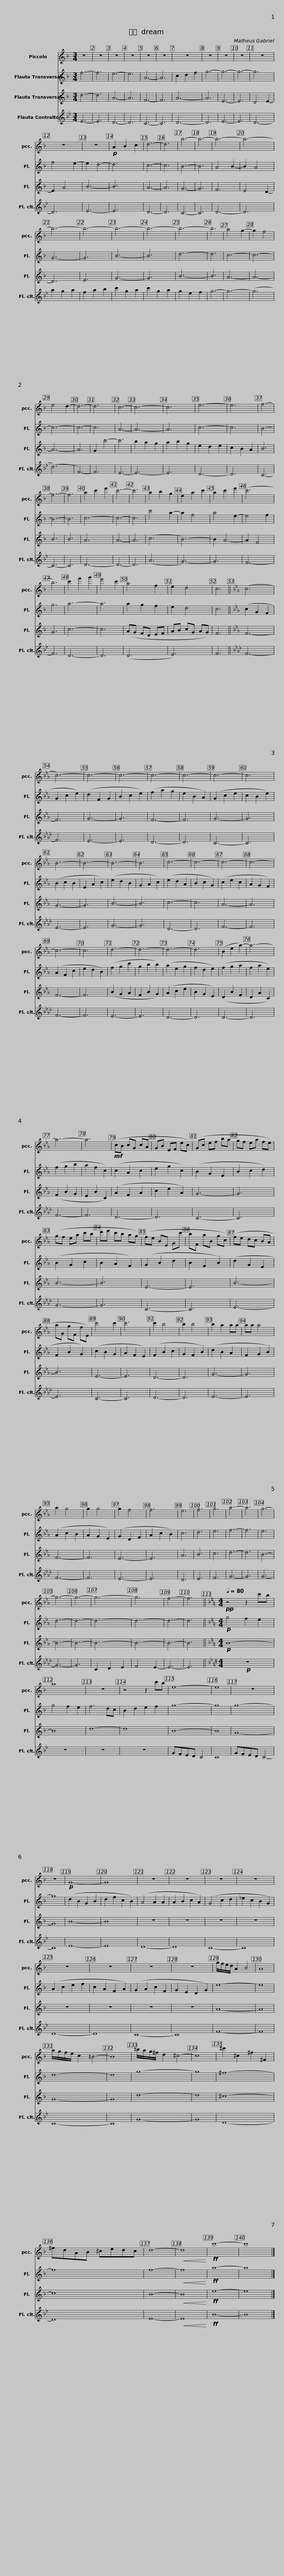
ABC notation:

X:1
%%score 1 2 3 4
L:1/8
M:3/4
I:linebreak $
K:F
V:1 treble transpose=12
V:2 treble
V:3 treble
V:4 treble transpose=-5
V:1
 z6 | z6 | z6 | z6 | z6 | %5
 z6 | z6 | z6 | z6 | z6 | %10
 z6 | z6 |$ z6 |!p! A2 B2 c2 | d6- | %15
 d6 | b6- | b6- | b6- | b6- | %20
 b6- | b6- | b6- | b6- |$ b6- | %25
 b6 | a4 g2- | g2 f4 | e4 d2- | d6- | %30
 d6 | c6- | c6- | c6 | e6- | %35
 e6 | f6- |$ f6- | f6 | a2 c'2 e'2 | %40
 c'6- | c'6 | a2 b2 g2 | e2 a2 c'2 | a2 c'2 e'2 | %45
 (c'6 | b6) | c'2 f'2 g'2 | e'4 c'2 |$ a4 f2 | %50
 e2 d4 | c6 ||[K:Eb] (c6 | c6-) | c6- | %55
 c6- | c6- | c6- | c6- |$ c6 | %60
 B6- | B6- | B6- | B6 | c6- | %65
 c6- | c6- | c6- | c6- | c6 |$ %70
 d6- | d6- | d6- | d6 | (B2 e2 a2-) | %75
 a6- | a6- | a6 |!mf! (cB cG cA |$ GB EF ec) | %80
 (Gc ef ba | gf ea fe) | (gf ea c'b | d'e' c'b ag) | (fe BE Gc' |$ %85
 bF aB gc) | (fe dc BA | aG gF fE) | c'4 c'2 | c'6 | %90
 c'2 b4 | b2 b4 | b2 a2 aa |$ aa a4 | a2 g4 | %95
 g2 g4 | g2 f4 | f6 | e6 | f6 | %100
 g6 | a6- | a6 | g6- | g6- | %105
 g6- |$ g6- | g6 | f6- | f6 || %110
[K:F][M:4/4][Q:1/4=80]!pp! z4 z2 c'b | a8 | z8 | z4 z2 c'b | e8- |$ %115
 e8 | z8 | z8 |!p! G8- | G8 | %120
 z8 | z8 | z8 | z8 | z8 |$ %125
 z8 | z8 | z8 | g/f/e/d/ A2 B4 | A8 | %130
 a/g/f/e/ c2 =B4- | B8 | =b/a/g/^f/ d2 ^c4- |$ c8 | ^c'2 ^c2 ^f2 ^F2 | %135
 ^fdAB ^cedc | d8- |!<(! d8!<)! |!ff! c'8- | c'8 |] %140
V:2
 f6- | f6 | e6- | e6 | A6- | %5
 A6 | c2 d2 f2 | g6- | g6- | g6- | %10
 g6 | f4 e2- |$ e2 d4- | d6 | c6- | %15
 c6 | B6- | B6 | A4 B2- | B2 A4 | %20
 G6- | G6 | B6- | B6 |$ d6- | %25
 d6 | c6- | c6- | c6- | c6- | %30
 c6 | A6- | A6- | A6 | c6- | %35
 c6 | B6- |$ B6- | B6 | c6- | %40
 c6- | c6 | c'4 a2- | a2 f4 | a4 e2- | %45
 e4 f2 | g6 | a6- | a6 |$ a2 g2 f2 | %50
 e2 d4 | c6 ||[K:Eb] (c2 G2 F2 | G2 c2 e2) | (d2 F2 G2 | %55
 B2 c2 e2) | (f2 a2 g2 | e2 B2 A2) | (G2 c2 e2 |$ c2 B2 e2) | %60
 (B2 c2 B2 | E2 A2 c2) | (e2 d2 B2 | G2 A2 c2) | (e2 d2 A2 | %65
 B2 c2 G2) | (c2 e2 c2 | A2 G2 F2) | (A2 F2 c2 | e2 d2 B2) |$ %70
 (f2 g2 c'2 | g2 b2 b2) | (a2 e2 g2 | f2 d2 e2) | (f2 g2 a2 | %75
 f2 a2 e2) | (f2 g2 b2 | a2 f2 c2) | (c2 A2 c2 |$ e2 g2 c2) | %80
 (B2 G2 E2 | B2 c2 d2) | (B2 G2 c2 | B2 A2 F2) | (G2 B2 d2 |$ %85
 B2 F2 B2) | (d2 G2 E2 | F2 B2 G2) | (c2 B2 G2 | A2 F2 E2) | %90
 (F2 B2 c2 | G2 F2 B2) | (d2 B2 A2 |$ F2 G2 B2) | (A2 c2 B2 | %95
 A2 G2 E2) | (G2 D2 F2 | A2 c2 B2) | c6 | d6 | %100
 e6 | f6- | f6 | e6 | d6- | %105
 d6- |$ d6- | d6- | d6- | d6 || %110
[K:F][M:4/4]!p! g4 f2 e2 | g4 f2 e2 | f6 dc | B2 d2 e2 f2 | g8- |$ %115
 g8 | g8- | g8 | (d2 B2 G2 B2 | d2 f2 c2 B2) | %120
 (A4 A2 A2 | A2 B2 c2 A2) | (G4 c2 d2 | _e2 c2 B2 G2) | (A2 c2 e2 f2 |$ %125
 c2 A2 F2 A2) | (G2 A2 c2 F2 | G2 E2 D2 G2) | e8- | e8 | %130
 d8- | d8 | g8- |$ g8 | ^f8- | %135
 f8 | f8- |!<(! f8!<)! |!ff! a8- | a8 |] %140
V:3
 d6- | d6 | A6- | A6 | F6- | %5
 F6 | A6- | A6 | E6- | E6 | %10
 D4 E2- | E2 A4 |$ B6- | B6 | A6- | %15
 A6 | G6- | G6 | F6 | E4 D2- | %20
 D6 | E6 | G6- | G6 |$ B6- | %25
 B6 | A6- | A6- | A6- | A6 | %30
 G2 c'4- | c'6 | b2 a2 g2 | a2 b2 g2 | e2 d2 e2 | %35
 c2 B2 A2 | B6 |$ B6 | B6 | A6 | %40
 A6- | A6 | (c6 | B6-) | B2 A4- | %45
 A2 F4 | G6 | c6- | c6 |$ (AG FD EF | %50
 AB cG AG) | F6 ||[K:Eb] F6- | F6 | G6- | %55
 G6 | F6- | F6 | G6- |$ G6 | %60
 G6- | G6 | B6- | B6 | c6- | %65
 c6 | A6- | A6 | F6- | F6 |$ %70
 (B2 G2 A2 | F2 B2 G2) | (A2 c2 e2 | B2 G2 E2) | (D2 B2 F2 | %75
 D2 A2 C2) | (F2 B2 G2 | E2 B2 C2) | (A2 F2 A2 |$ c2 e2 A2) | %80
 G6- | G6 | B6- | B6 | E6- |$ %85
 E6 | B6- | B6 | E6- | E6 | %90
 D6- | D6 | G6- |$ G6 | F6- | %95
 F6 | E6- | E6 | A6 | B6 | %100
 c6 | d6- | d6 | B6- | B6- | %105
 B6- |$ B6- | B6- | B6- | B6 || %110
[K:F][M:4/4]!p! B8- | B8 | d8- | d8 | B8- |$ %115
 B8 | G8- | G8 | B8- | B8 | %120
 z8 | z8 | z8 | z8 | z8 |$ %125
 z8 | z8 | z8 | A8- | A8 | %130
 G8- | G8 | d8- |$ d8 | ^c8- | %135
 c8 | B8- |!<(! B8!<)! |!ff! e8- | e8 |] %140
V:4
[K:Bb] E6- | E6 | D6- | D6 | C6- | %5
 C6 | D6- | D6 | E6- | E6 | %10
 D6- | D6 |$ E6- | E6 | D6- | %15
 D6 | C6- | C6 | D6- | D6 | %20
 a2 g2 a2 | f2 a2 b2 | c'2 g2 a2 | c'2 g2 a2 |$ g2 e2 f2 | %25
 g6- | g6- | (g6 | (d6) | F6-) | %30
 F6 | E6- | E6- | E6 | D6- | %35
 D6 | C6- |$ C6- | C6 | D6- | %40
 D6- | D6 | (A6 | G6-) | G6 | %45
 F6- | F6 | D6- | D6 |$ (D6 | %50
 E6) | F6 ||[K:Ab] F6- | F6 | E6- | %55
 E6 | D6- | D6 | C6- |$ C6 | %60
 E6- | E6 | G6- | G6 | D6- | %65
 D6 | F6- | F6 | F6- | F6 |$ %70
 E6- | E6 | D6- | D6 | D6- | %75
 D6 | F6- | F6 | D6- |$ D6 | %80
 C6- | C6 | G6- | G6 | C6- |$ %85
 C6 | E6- | E6 | C6- | C6 | %90
 D6- | D6 | E6- |$ E6 | F6- | %95
 F6 | E6- | E6 | D6 | E6 | %100
 F6 | G6- | G6 | G6- | G6- | %105
 G6 |$ C2 D2 E2 | F4 E2- | E6- | E6 || %110
[K:Bb][M:4/4]!p! z8 | z8 | z8 | z8 | GFED C4 |$ %115
 C8 | GFED C4- | C8 | E8- | E8 | %120
 D8- | D8 | C8- | C8 | D8- |$ %125
 D8 | C8- | C8 | F8- | F8 | %130
 C8- | C8 | G8- |$ G8 | D8- | %135
 D8 | E8- |!<(! E8!<)! |!ff! B8- | B8 |] %140
